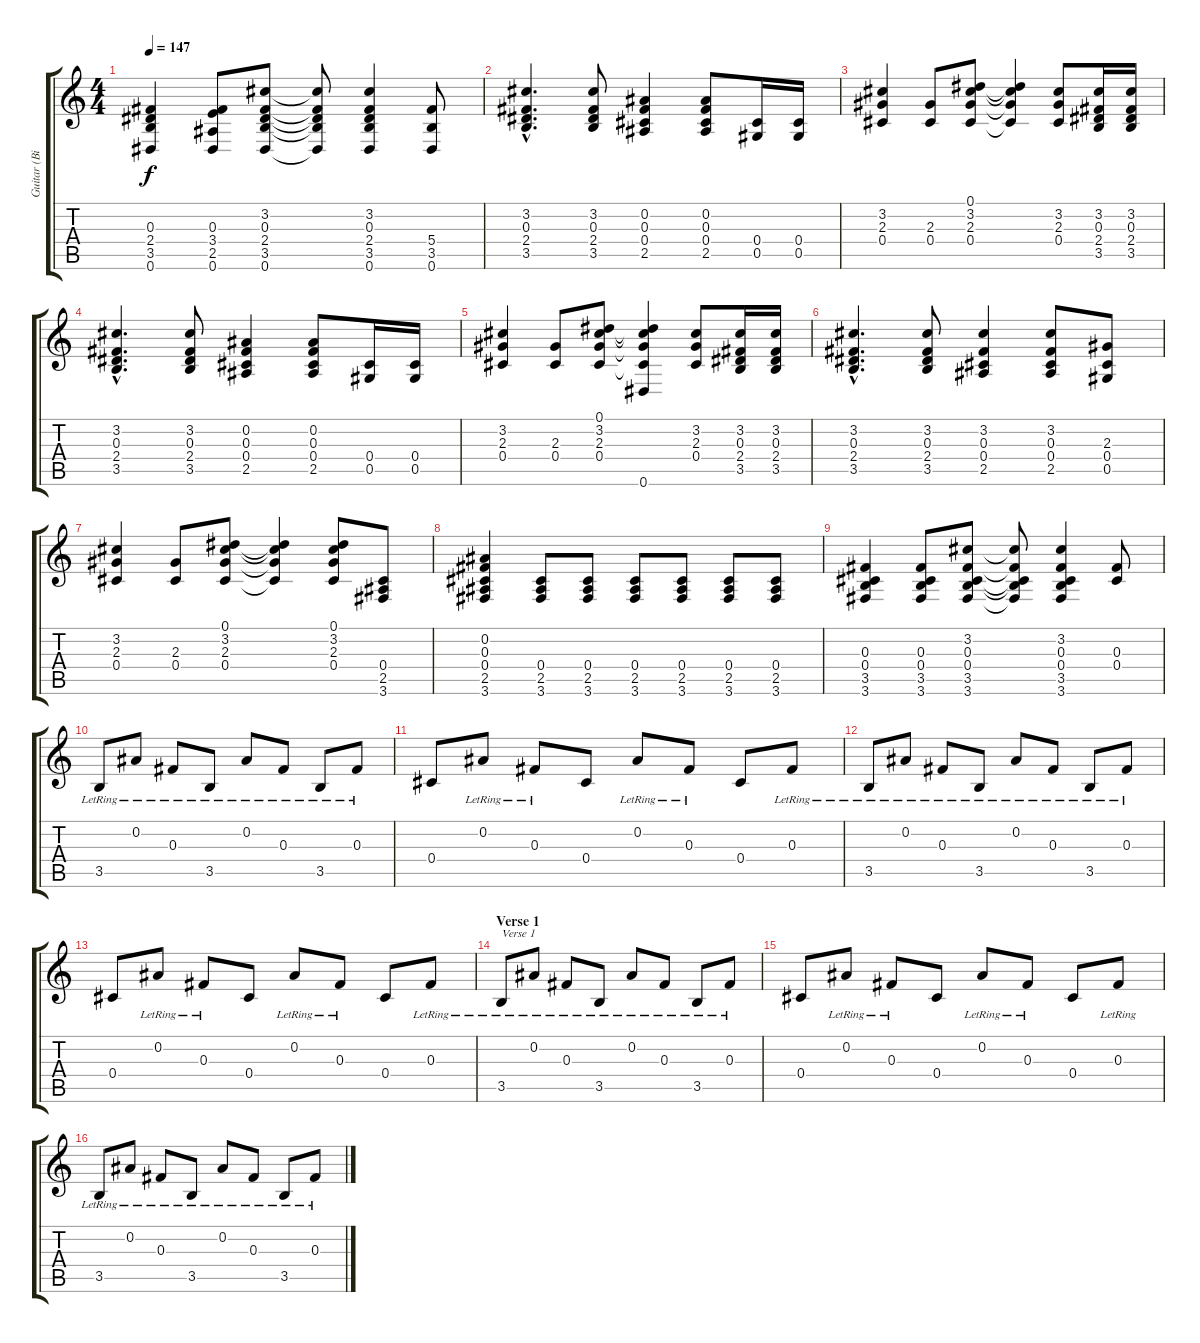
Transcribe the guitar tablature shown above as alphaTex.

\track ("Guitar (Billy)" "Guitar (Bi") {instrument electricguitarjazz}
\staff {score tabs}
\tuning (Eb4 Bb3 Gb3 Db3 Ab2 Eb2) {hide}
\ts (4 4)
\tempo 147
\clef g2
\ks c
(0.3 2.4 3.5 0.6).4{dy f} (0.3 3.4 2.5 0.6).8 (3.2 0.3 2.4 3.5 0.6).8 (3.2{t} 0.3{t} 2.4{t} 3.5{t} 0.6{t}).8 (3.2 0.3 2.4 3.5 0.6).4 (5.4 3.5 0.6).8 |
(3.2{hac} 0.3{hac} 2.4{hac} 3.5{hac}).4{d} (3.2 0.3 2.4 3.5).8 (0.2 0.3 0.4 2.5).4 (0.2 0.3 0.4 2.5).8 (0.4 0.5).16 (0.4 0.5).16 |
(3.2 2.3 0.4).4 (2.3 0.4).8 (0.1 3.2 2.3 0.4).8 (0.1{t} 3.2{t} 2.3{t} 0.4{t}).4 (3.2 2.3 0.4).8 (3.2 0.3 2.4 3.5).16 (3.2 0.3 2.4 3.5).16 |
(3.2{hac} 0.3{hac} 2.4{hac} 3.5{hac}).4{d} (3.2 0.3 2.4 3.5).8 (0.2 0.3 0.4 2.5).4 (0.2 0.3 0.4 2.5).8 (0.4 0.5).16 (0.4 0.5).16 |
(3.2 2.3 0.4).4 (2.3 0.4).8 (0.1 3.2 2.3 0.4).8 (0.1{t} 3.2{t} 2.3{t} 0.4{t} 0.6).4 (3.2 2.3 0.4).8 (3.2 0.3 2.4 3.5).16 (3.2 0.3 2.4 3.5).16 |
(3.2{hac} 0.3{hac} 2.4{hac} 3.5{hac}).4{d} (3.2 0.3 2.4 3.5).8 (3.2 0.3 0.4 2.5).4 (3.2 0.3 0.4 2.5).8 (2.3 0.4 0.5).8 |
(3.2 2.3 0.4).4 (2.3 0.4).8 (0.1 3.2 2.3 0.4).8 (0.1{t} 3.2{t} 2.3{t} 0.4{t}).4 (0.1 3.2 2.3 0.4).8 (0.4 2.5 3.6).8 |
(0.2 0.3 0.4 2.5 3.6).4 (0.4 2.5 3.6).8 (0.4 2.5 3.6).8 (0.4 2.5 3.6).8 (0.4 2.5 3.6).8 (0.4 2.5 3.6).8 (0.4 2.5 3.6).8 |
(0.3 0.4 3.5 3.6).4 (0.3 0.4 3.5 3.6).8 (3.2 0.3 0.4 3.5 3.6).8 (3.2{t} 0.3{t} 0.4{t} 3.5{t} 3.6{t}).8 (3.2 0.3 0.4 3.5 3.6).4 (0.3 0.4).8 |
3.5{lr}.8 0.2{lr}.8 0.3{lr}.8 3.5{lr}.8 0.2{lr}.8 0.3{lr}.8 3.5{lr}.8 0.3{lr}.8 |
0.4.8 0.2{lr}.8 0.3{lr}.8 0.4.8 0.2{lr}.8 0.3{lr}.8 0.4.8 0.3{lr}.8 |
3.5{lr}.8 0.2{lr}.8 0.3{lr}.8 3.5{lr}.8 0.2{lr}.8 0.3{lr}.8 3.5{lr}.8 0.3{lr}.8 |
0.4.8 0.2{lr}.8 0.3{lr}.8 0.4.8 0.2{lr}.8 0.3{lr}.8 0.4.8 0.3{lr}.8 |
\section ("" "Verse 1")
3.5{lr}.8{txt "Verse 1"} 0.2{lr}.8 0.3{lr}.8 3.5{lr}.8 0.2{lr}.8 0.3{lr}.8 3.5{lr}.8 0.3{lr}.8 |
0.4.8 0.2{lr}.8 0.3{lr}.8 0.4.8 0.2{lr}.8 0.3{lr}.8 0.4.8 0.3{lr}.8 |
3.5{lr}.8 0.2{lr}.8 0.3{lr}.8 3.5{lr}.8 0.2{lr}.8 0.3{lr}.8 3.5{lr}.8 0.3{lr}.8
